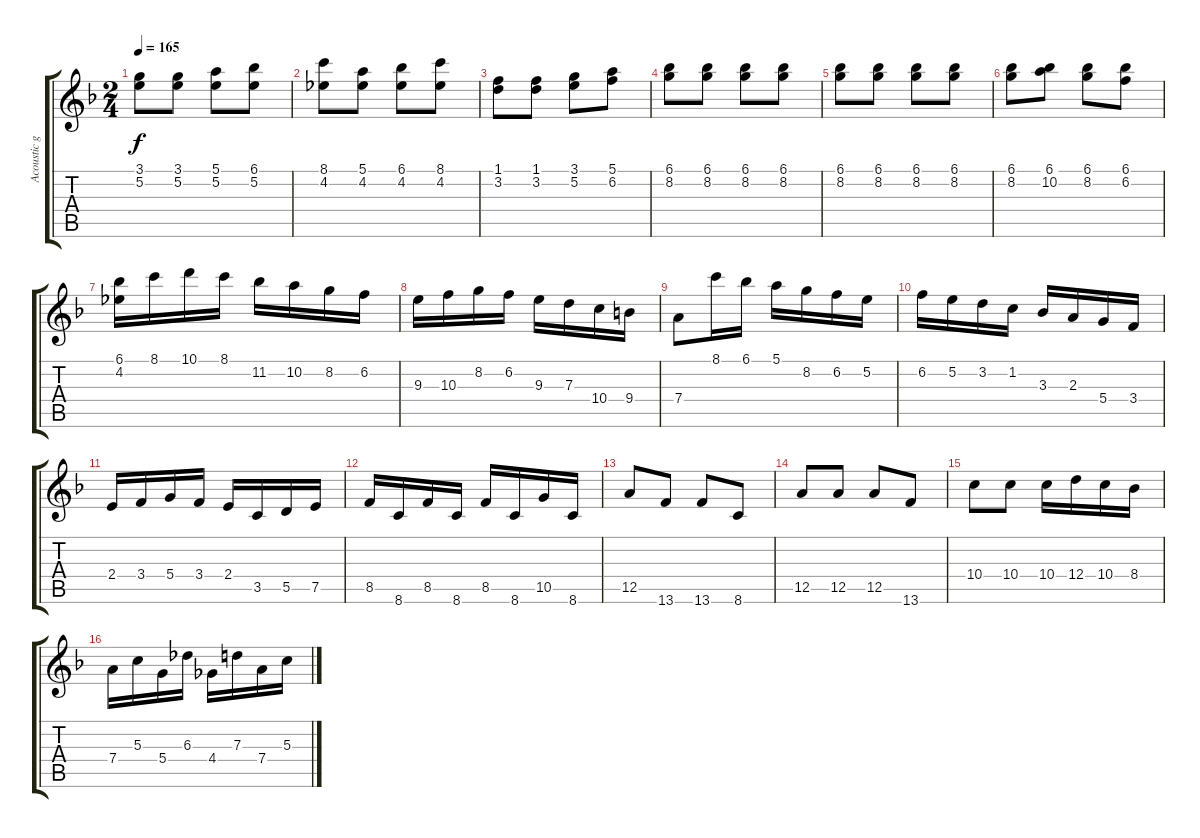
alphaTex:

\track ("Acoustic guitar 1" "Acoustic g") {instrument acousticguitarsteel}
\staff {score tabs}
\tuning (E4 B3 G3 D3 A2 E2) {hide}
\ts (2 4)
\tempo 165
\clef g2
\ks f
(3.1 5.2).8{dy f} (3.1 5.2).8 (5.1 5.2).8 (6.1 5.2).8 |
(8.1 4.2).8 (5.1 4.2).8 (6.1 4.2).8 (8.1 4.2).8 |
(1.1 3.2).8 (1.1 3.2).8 (3.1 5.2).8 (5.1 6.2).8 |
(6.1 8.2).8 (6.1 8.2).8 (6.1 8.2).8 (6.1 8.2).8 |
(6.1 8.2).8 (6.1 8.2).8 (6.1 8.2).8 (6.1 8.2).8 |
(6.1 8.2).8 (6.1 10.2).8 (6.1 8.2).8 (6.1 6.2).8 |
(6.1 4.2).16{volume 13} 8.1.16 10.1.16 8.1.16 11.2.16 10.2.16 8.2.16 6.2.16 |
9.3.16 10.3.16 8.2.16 6.2.16 9.3.16 7.3.16 10.4.16 9.4.16 |
7.4.8 8.1.16 6.1.16 5.1.16 8.2.16 6.2.16 5.2.16 |
6.2.16 5.2.16 3.2.16 1.2.16 3.3.16 2.3.16 5.4.16 3.4.16 |
2.4.16 3.4.16 5.4.16 3.4.16 2.4.16 3.5.16 5.5.16 7.5.16 |
8.5.16 8.6.16 8.5.16 8.6.16 8.5.16 8.6.16 10.5.16 8.6.16 |
12.5.8 13.6.8 13.6.8 8.6.8 |
12.5.8 12.5.8 12.5.8 13.6.8 |
10.4.8 10.4.8 10.4.16 12.4.16 10.4.16 8.4.16 |
7.4.16 5.3.16 5.4.16 6.3.16 4.4.16 7.3.16 7.4.16 5.3.16
